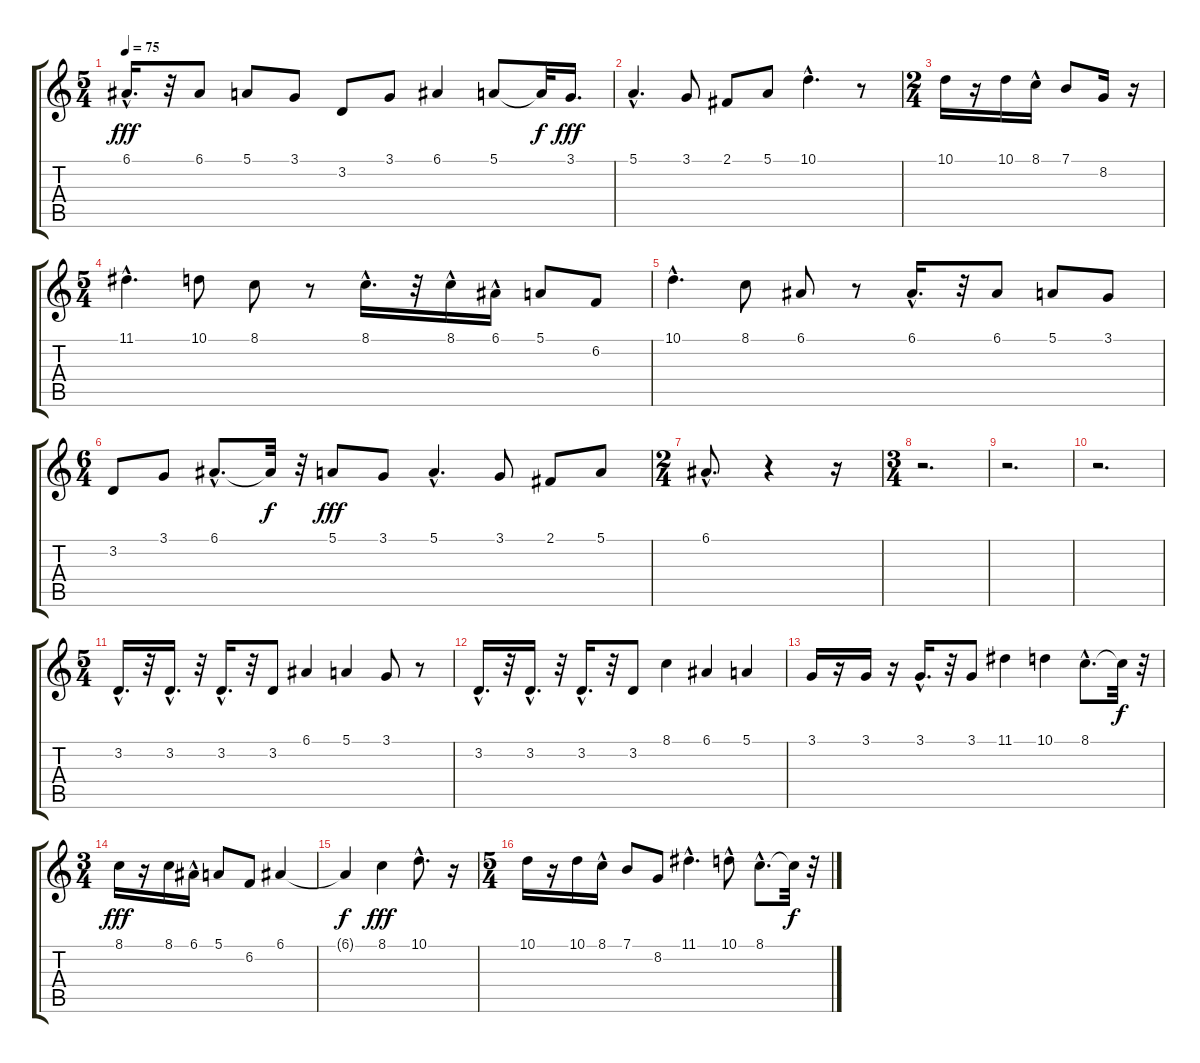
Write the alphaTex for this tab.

\track "" {instrument synthvoice}
\staff {score tabs}
\tuning (E4 B3 G3 D3 A2 E2) {hide}
\ts (5 4)
\tempo 75
\clef g2
\ks c
6.1{hac}.16{d dy fff} r.32 6.1.8 5.1.8 3.1.8 3.2.8 3.1.8 6.1.4 5.1.8 5.1{t}.32{dy f} 3.1.16{d dy fff} |
5.1{hac}.4{d} 3.1.8 2.1.8 5.1.8 10.1{hac}.4{d} r.8 |
\ts (2 4)
10.1.16 r.16 10.1.16 8.1{hac}.16 7.1.8 8.2.16 r.16 |
\ts (5 4)
11.1{hac}.4{d} 10.1.8 8.1.8 r.8 8.1{hac}.16{d} r.32 8.1{hac}.16 6.1{hac}.16 5.1.8 6.2.8 |
10.1{hac}.4{d} 8.1.8 6.1.8 r.8 6.1{hac}.16{d} r.32 6.1.8 5.1.8 3.1.8 |
\ts (6 4)
3.2.8 3.1.8 6.1{hac}.8{d} 6.1{t}.32{dy f} r.32 5.1.8{dy fff} 3.1.8 5.1{hac}.4{d} 3.1.8 2.1.8 5.1.8 |
\ts (2 4)
6.1{hac}.8{d} r.4 r.16 |
\ts (3 4)
r.2{d} |
r.2{d} |
r.2{d} |
\ts (5 4)
3.2{hac}.16{d} r.32 3.2{hac}.16{d} r.32 3.2{hac}.16{d} r.32 3.2.8 6.1.4 5.1.4 3.1.8 r.8 |
3.2{hac}.16{d} r.32 3.2{hac}.16{d} r.32 3.2{hac}.16{d} r.32 3.2.8 8.1.4 6.1.4 5.1.4 |
3.1.16 r.16 3.1.16 r.16 3.1{hac}.16{d} r.32 3.1.8 11.1.4 10.1.4 8.1{hac}.8{d} 8.1{t}.32{dy f} r.32 |
\ts (3 4)
8.1.16{dy fff} r.16 8.1.16 6.1{hac}.16 5.1.8 6.2.8 6.1.4 |
6.1{t}.4{dy f} 8.1.4{dy fff} 10.1{hac}.8{d} r.16 |
\ts (5 4)
10.1.16 r.16 10.1.16 8.1{hac}.16 7.1.8 8.2.8 11.1{hac}.4{d} 10.1{hac}.8 8.1{hac}.8{d} 8.1{t}.32{dy f} r.32
